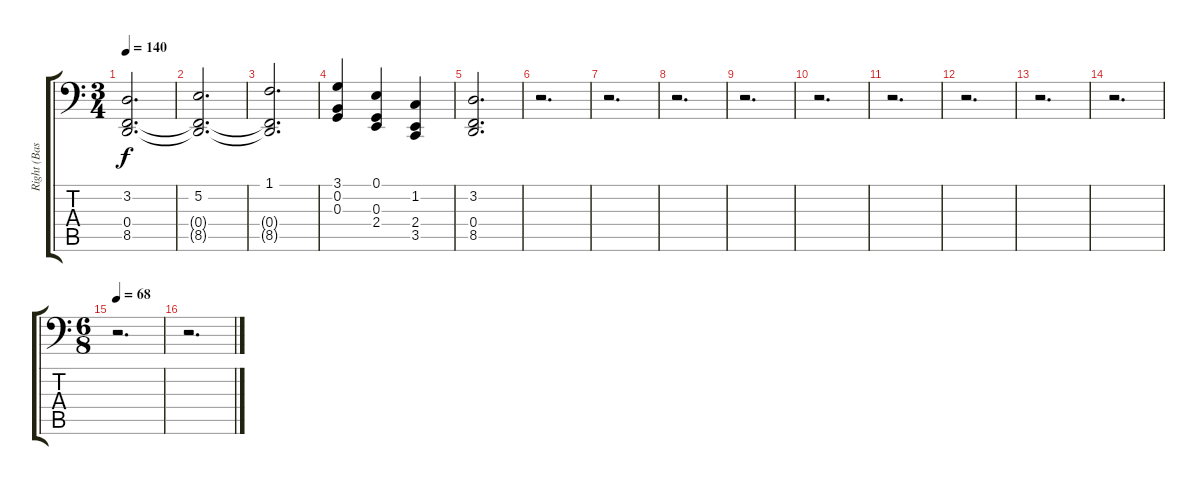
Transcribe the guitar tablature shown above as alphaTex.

\track ("Right (Bass Clef)" "Right (Bas") {instrument tremolostrings}
\staff {score tabs}
\tuning (E3 B2 G2 D2 A1 E1) {hide}
\ts (3 4)
\tempo 140
\clef f4
\ks c
(3.2 0.4{t} 8.5{t}).2{d dy f} |
(5.2 0.4{t} 8.5{t}).2{d} |
(1.1 0.4{t} 8.5{t}).2{d} |
(3.1 0.2 0.3).4 (0.1 0.3 2.4).4 (1.2 2.4 3.5).4 |
(3.2 0.4 8.5).2{d} |
r.2{d} |
r.2{d} |
r.2{d} |
r.2{d} |
r.2{d} |
r.2{d} |
r.2{d} |
r.2{d} |
r.2{d} |
\ts (6 8)
\tempo 68
r.2{d} |
r.2{d}
